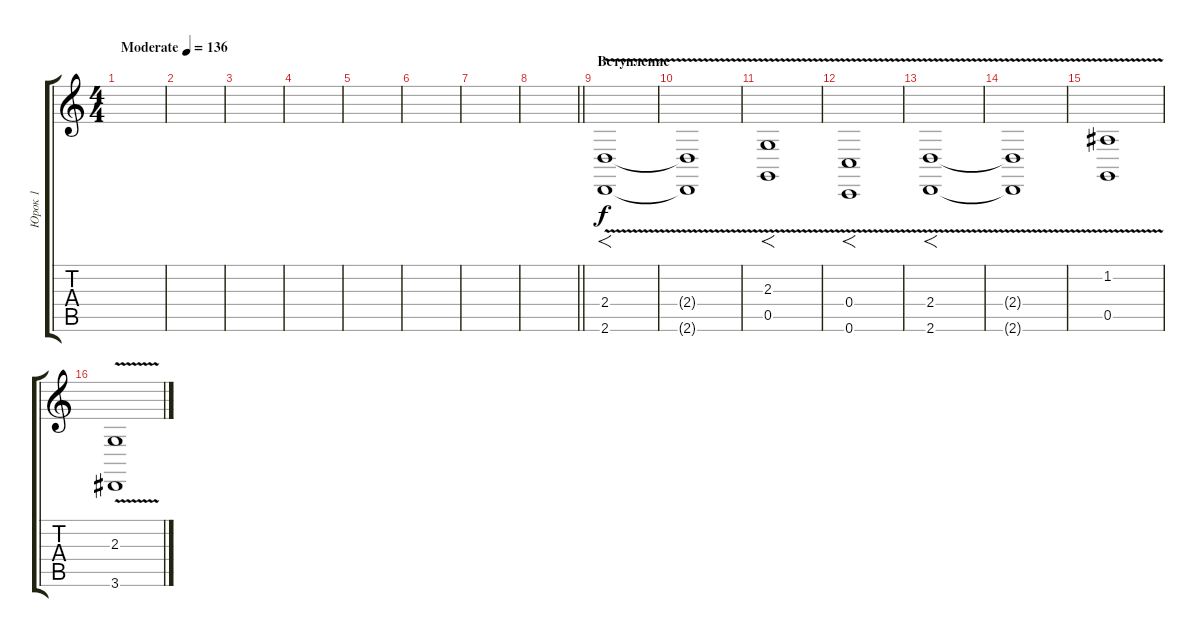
\track ("Юрок 1" "Юрок 1") {instrument sitar}
\staff {score tabs}
\tuning (D4 A3 F3 C3 G2 C2) {hide}
\ts (4 4)
\tempo (136 "Moderate")
\clef g2
\ks c
|
|
|
|
|
|
|
\barLineRight lightlight
|
\section ("" "Вступление")
(2.4{v} 2.6{v}).1{f volume 12 instrument stringensemble1} |
(2.4{t} 2.6{t}).1 |
(2.3{v} 0.5{v}).1{f} |
(0.4{v} 0.6{v}).1{f} |
(2.4{v} 2.6{v}).1{f} |
(2.4{t} 2.6{t}).1 |
(1.2{v} 0.5{v}).1{volume 16} |
(2.3{v} 3.6{v}).1
